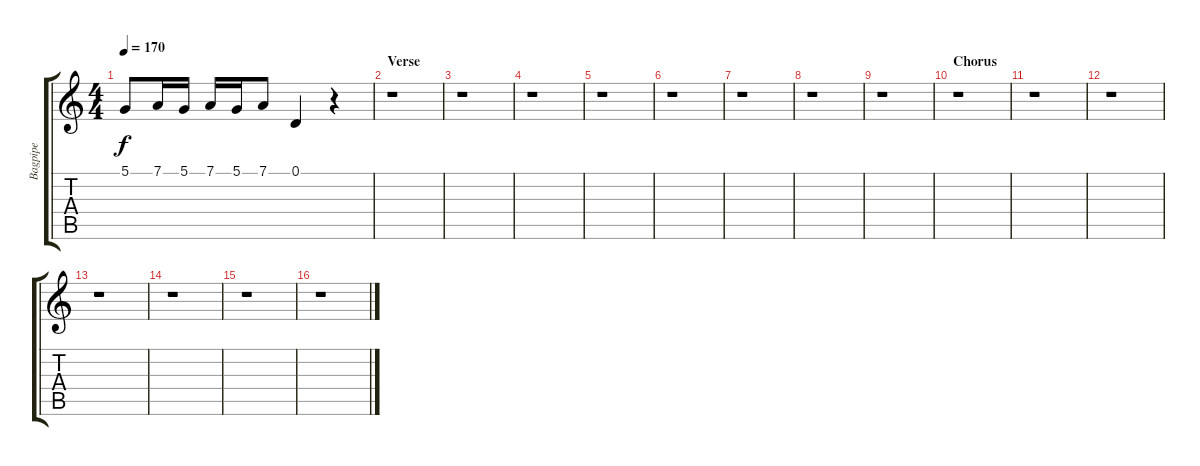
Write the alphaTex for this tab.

\track ("Bagpipe" "Bagpipe") {instrument bagpipe}
\staff {score tabs}
\tuning (D4 A3 F3 C3 G2 D2) {hide}
\ts (4 4)
\tempo 170
\clef g2
\ks c
5.1.8{dy f} 7.1.16 5.1.16 7.1.16 5.1.16 7.1.8 0.1.4 r.4 |
\section ("" "Verse")
r.1 |
r.1 |
r.1 |
r.1 |
r.1 |
r.1 |
r.1 |
r.1 |
\section ("" "Chorus")
r.1 |
r.1 |
r.1 |
r.1 |
r.1 |
r.1 |
r.1
